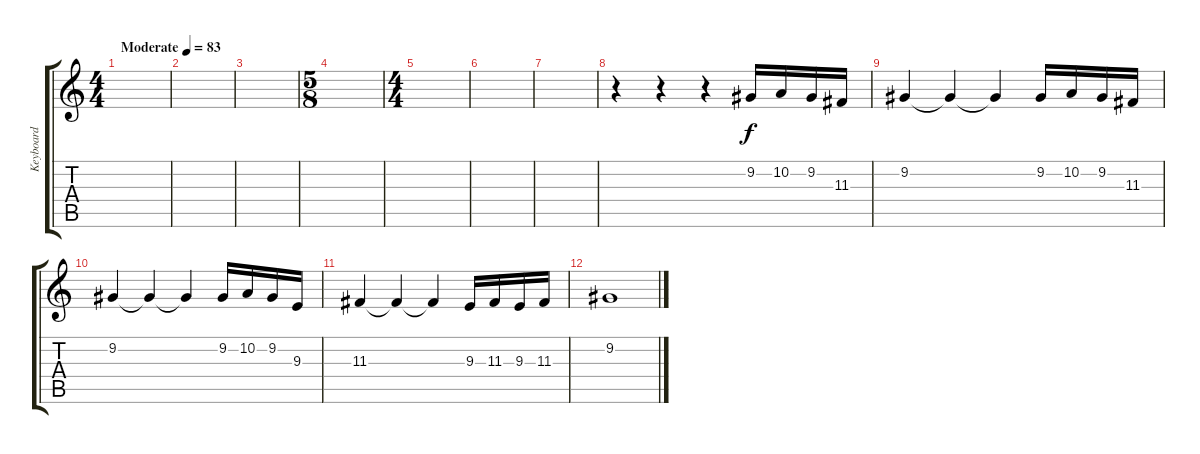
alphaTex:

\track ("Keyboard" "Keyboard") {instrument viola}
\staff {score tabs}
\tuning (E4 B3 G3 D3 A2 E2) {hide}
\ts (4 4)
\tempo (83 "Moderate")
\clef g2
\ks c
|
|
|
\ts (5 8)
|
\ts (4 4)
|
|
|
r.4 r.4 r.4 9.2.16 10.2.16 9.2.16 11.3.16 |
9.2.4 9.2{t}.4 9.2{t}.4 9.2.16 10.2.16 9.2.16 11.3.16 |
9.2.4 9.2{t}.4 9.2{t}.4 9.2.16 10.2.16 9.2.16 9.3.16 |
11.3.4 11.3{t}.4 11.3{t}.4 9.3.16 11.3.16 9.3.16 11.3.16 |
9.2.1
